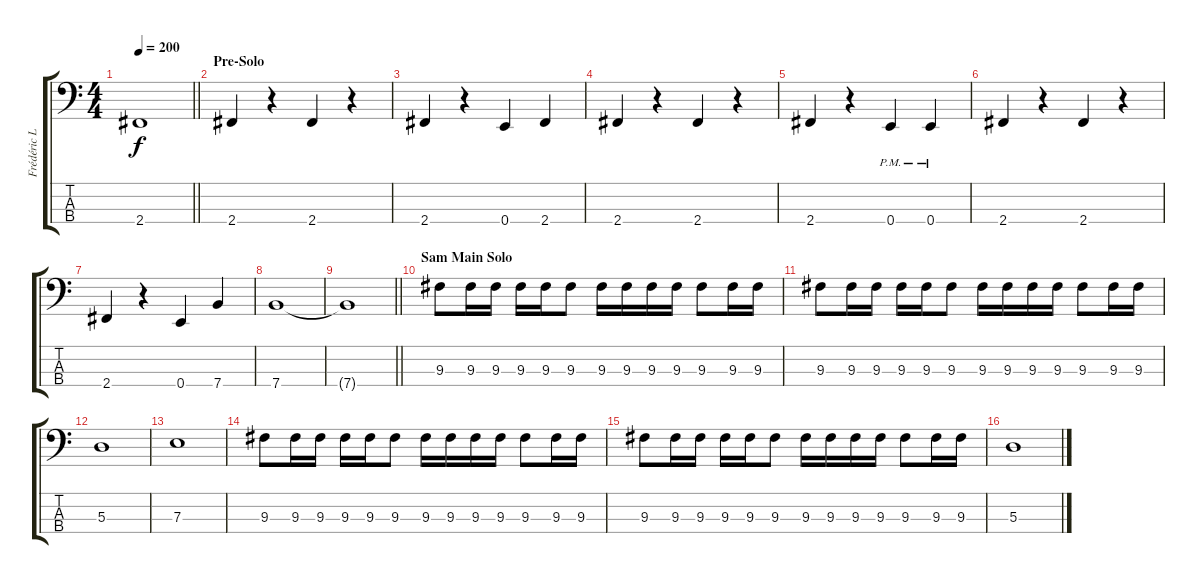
\track ("Frédéric Leclercq | Bass Gtr." "Frédéric L") {instrument electricbasspick}
\staff {score tabs}
\tuning (G2 D2 A1 E1) {hide}
\ts (4 4)
\tempo 200
\clef f4
\barLineRight lightlight
\ks c
2.4.1{dy f} |
\section ("" "Pre-Solo")
2.4.4 r.4 2.4.4 r.4 |
2.4.4 r.4 0.4.4 2.4.4 |
2.4.4 r.4 2.4.4 r.4 |
2.4.4 r.4 0.4{pm}.4 0.4{pm}.4 |
2.4.4 r.4 2.4.4 r.4 |
2.4.4 r.4 0.4.4 7.4.4 |
7.4.1 |
\barLineRight lightlight
7.4{t}.1 |
\section ("" "Sam Main Solo")
9.3.8 9.3.16 9.3.16 9.3.16 9.3.16 9.3.8 9.3.16 9.3.16 9.3.16 9.3.16 9.3.8 9.3.16 9.3.16 |
9.3.8 9.3.16 9.3.16 9.3.16 9.3.16 9.3.8 9.3.16 9.3.16 9.3.16 9.3.16 9.3.8 9.3.16 9.3.16 |
5.3.1 |
7.3.1 |
9.3.8 9.3.16 9.3.16 9.3.16 9.3.16 9.3.8 9.3.16 9.3.16 9.3.16 9.3.16 9.3.8 9.3.16 9.3.16 |
9.3.8 9.3.16 9.3.16 9.3.16 9.3.16 9.3.8 9.3.16 9.3.16 9.3.16 9.3.16 9.3.8 9.3.16 9.3.16 |
5.3.1
